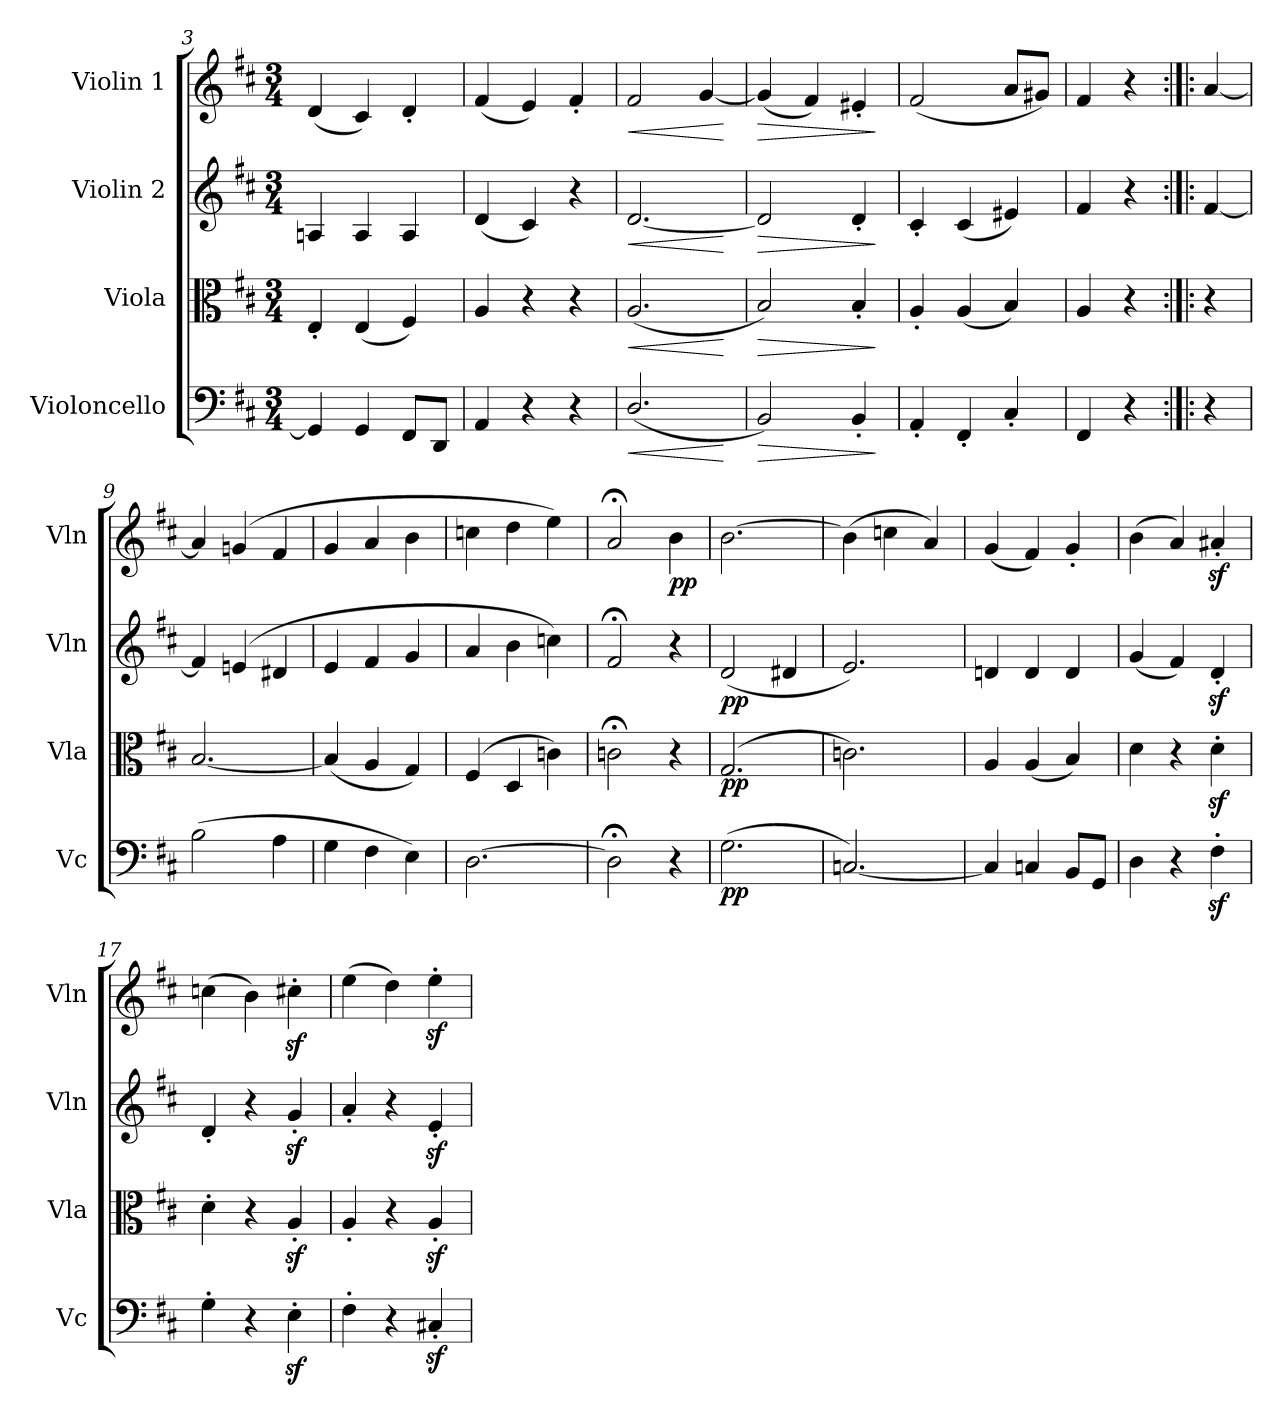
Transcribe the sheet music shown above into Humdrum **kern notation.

**kern	**dynam	**kern	**dynam	**kern	**dynam	**kern	**dynam
*part4	*part4	*part3	*part3	*part2	*part2	*part1	*part1
*staff4	*staff4	*staff3	*staff3	*staff2	*staff2	*staff1	*staff1
*I"Violoncello	*	*I"Viola	*	*I"Violin 2	*	*I"Violin 1	*
*I'Vc	*	*I'Vla	*	*I'Vln	*	*I'Vln	*
*clefF4	*	*clefC3	*	*clefG2	*	*clefG2	*
*k[f#c#]	*	*k[f#c#]	*	*k[f#c#]	*	*k[f#c#]	*
*M3/4	*	*M3/4	*	*M3/4	*	*M3/4	*
=3	=3	=3	=3	=3	=3	=3	=3
4GG/]	.	4E'/	.	4An/	.	(4d/	.
4GG/	.	(4E/	.	4A/	.	4c#/)	.
8FF#/L	.	4F#/)	.	4A/	.	4d'/	.
8DD/J	.	.	.	.	.	.	.
=4	=4	=4	=4	=4	=4	=4	=4
4AA/	.	4A/	.	(4d/	.	(4f#/	.
4r	.	4r	.	4c#/)	.	4e/)	.
4r	.	4r	.	4r	.	4f#'/	.
=5	=5	=5	=5	=5	=5	=5	=5
!	!LO:HP:b	!	!LO:HP:b	!	!LO:HP:b	!	!LO:HP:b
(2.D/	<	(2.A/	<	[2.d/	<	2f#/	<
.	.	.	.	.	.	[4g/	.
.	[	.	[	.	[	.	[
=6	=6	=6	=6	=6	=6	=6	=6
!	!LO:HP:b	!	!LO:HP:b	!	!LO:HP:b	!	!LO:HP:b
2BB/)	>	2B/)	>	2d/]	>	(4g/]	>
.	.	.	.	.	.	4f#/)	.
4BB'/	.	4B'/	.	4d'/	.	4e#X'/	.
.	]	.	]	.	]	.	]
=7	=7	=7	=7	=7	=7	=7	=7
4AA'/	.	4A'/	.	4c#'/	.	(2f#/	.
4FF#'/	.	(4A/	.	(4c#/	.	.	.
4C#'/	.	4B/)	.	4e#X/)	.	8a/L	.
.	.	.	.	.	.	8g#X/J)	.
=8	=8	=8	=8	=8	=8	=8	=8
4FF#/	.	4A/	.	4f#/	.	4f#/	.
4r	.	4r	.	4r	.	4r	.
=8X1:|!|:	=8X1:|!|:	=8X1:|!|:	=8X1:|!|:	=8X1:|!|:	=8X1:|!|:	=8X1:|!|:	=8X1:|!|:
4r	.	4r	.	[4f#/	.	[4a/	.
=9	=9	=9	=9	=9	=9	=9	=9
(2B\	.	[2.B/	.	4f#/]	.	4a/]	.
.	.	.	.	(4en/	.	(4gn/	.
4A\	.	.	.	4d#X/	.	4f#/	.
=10	=10	=10	=10	=10	=10	=10	=10
4G\	.	(4B/]	.	4e/	.	4g/	.
4F#\	.	4A/	.	4f#/	.	4a/	.
4E\)	.	4G/)	.	4g/	.	4b\	.
=11	=11	=11	=11	=11	=11	=11	=11
[2.D\	.	(4F#/	.	4a/	.	4ccn\	.
.	.	4D/	.	4b\	.	4dd\	.
.	.	4cn\)	.	4ccn\)	.	4ee\)	.
=12	=12	=12	=12	=12	=12	=12	=12
2D;<\]	.	2cn;<\	.	2f#;</	.	2a;</	.
!	!	!	!	!	!	!	!LO:DY:b
4r	.	4r	.	4r	.	4b\	pp
!!LO:LB:g=z
=13	=13	=13	=13	=13	=13	=13	=13
!	!LO:DY:b	!	!LO:DY:b	!	!LO:DY:b	!	!
(2.G\	pp	(2.G/	pp	(2d/	pp	[2.b\	.
.	.	.	.	4d#X/	.	.	.
!!LO:LB:g=z
=14	=14	=14	=14	=14	=14	=14	=14
[2.Cn/)	.	2.cn\)	.	2.e/)	.	(4b\]	.
.	.	.	.	.	.	4ccn\	.
.	.	.	.	.	.	4a/)	.
=15	=15	=15	=15	=15	=15	=15	=15
4C/]	.	4A/	.	4dn/	.	(4g/	.
4Cn/	.	(4A/	.	4d/	.	4f#/)	.
8BB/L	.	4B/)	.	4d/	.	4g'/	.
8GG/J	.	.	.	.	.	.	.
=16	=16	=16	=16	=16	=16	=16	=16
4D\	.	4d\	.	(4g/	.	(4b\	.
4r	.	4r	.	4f#/)	.	4a/)	.
4F#z<'\	.	4dz<'\	.	4dz<'/	.	4a#Xz<'/	.
=17	=17	=17	=17	=17	=17	=17	=17
4G'\	.	4d'\	.	4d'/	.	(4ccn\	.
4r	.	4r	.	4r	.	4b\)	.
4Ez<'\	.	4Az<'/	.	4gz<'/	.	4cc#Xz<'\	.
=18	=18	=18	=18	=18	=18	=18	=18
4F#'\	.	4A'/	.	4a'/	.	(4ee\	.
4r	.	4r	.	4r	.	4dd\)	.
4C#Xz<'/	.	4Az<'/	.	4ez<'/	.	4eez<'\	.
=	=	=	=	=	=	=	=
*-	*-	*-	*-	*-	*-	*-	*-
